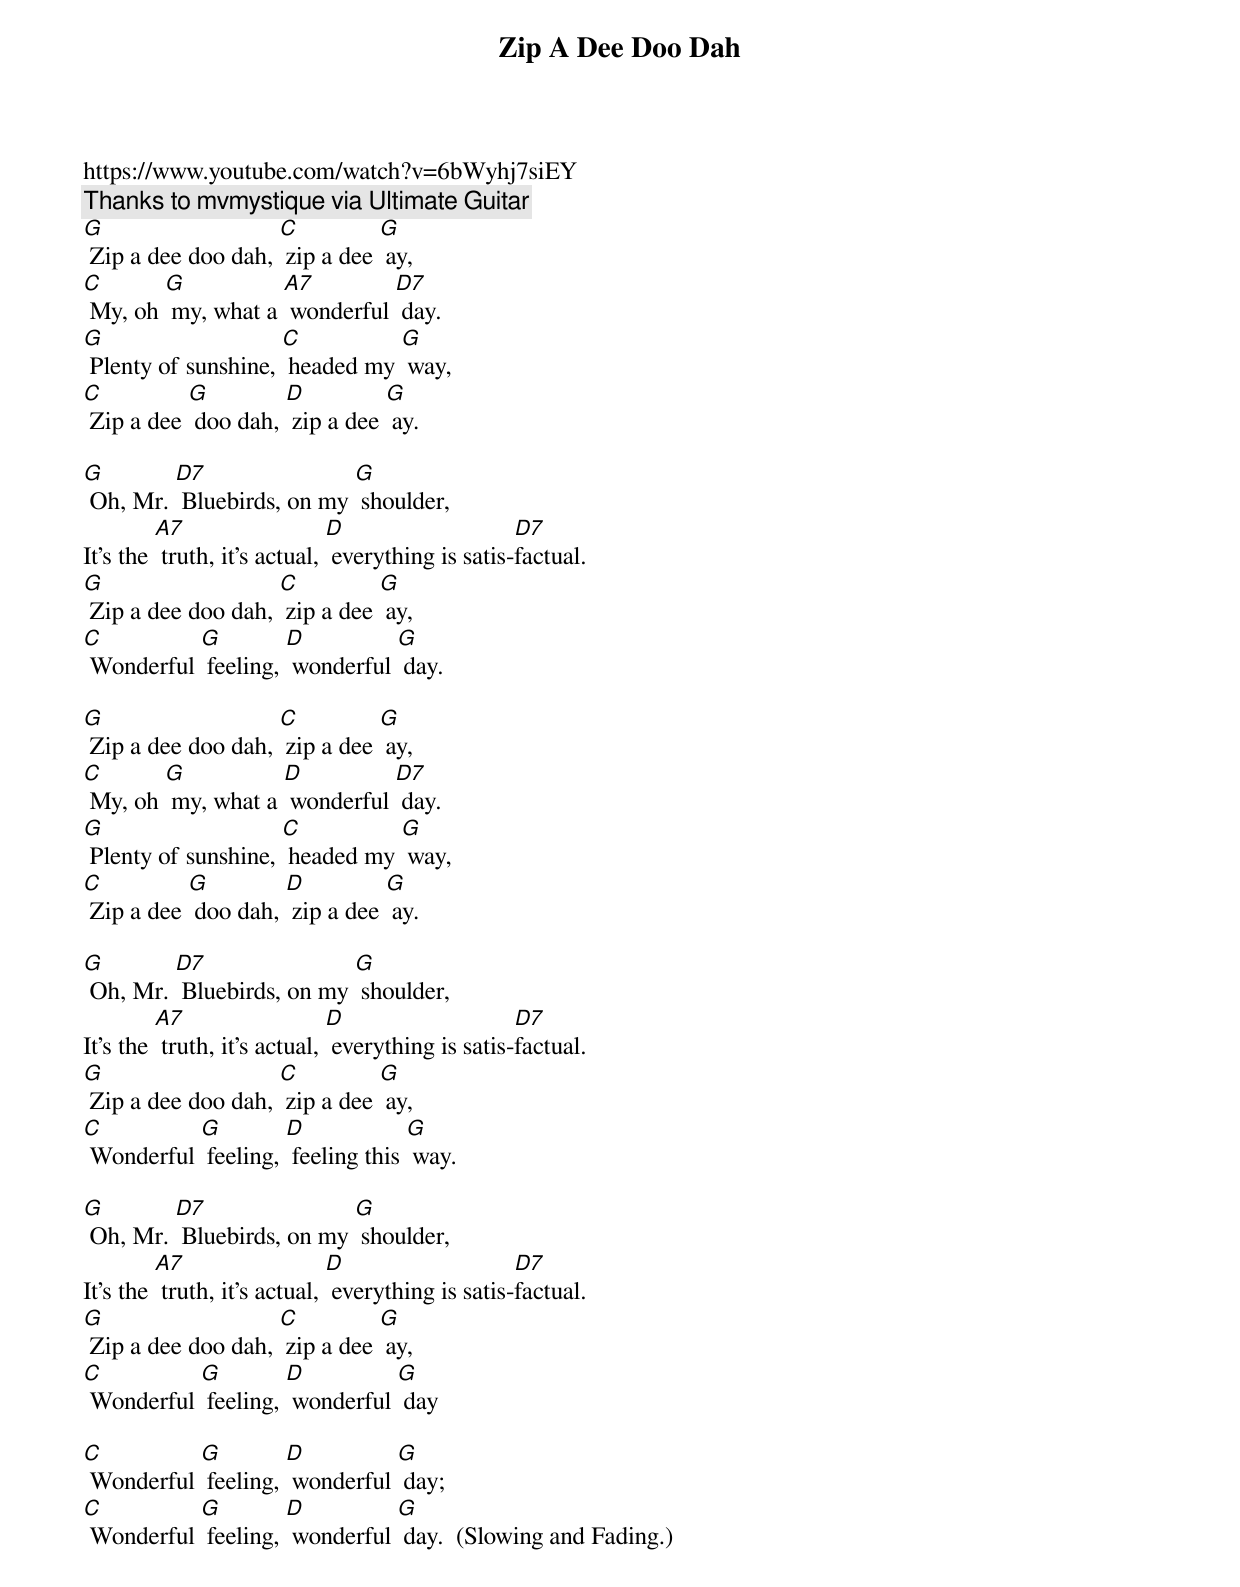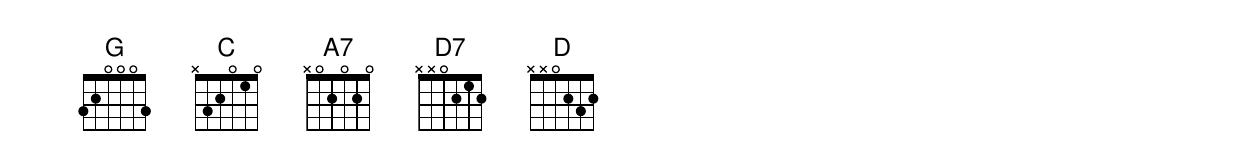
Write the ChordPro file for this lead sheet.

{t:Zip A Dee Doo Dah}
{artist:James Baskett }
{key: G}
https://www.youtube.com/watch?v=6bWyhj7siEY
{c: Thanks to mvmystique via Ultimate Guitar}
[G] Zip a dee doo dah, [C] zip a dee [G] ay,
[C] My, oh [G] my, what a [A7] wonderful [D7] day.
[G] Plenty of sunshine, [C] headed my [G] way,
[C] Zip a dee [G] doo dah, [D] zip a dee [G] ay.

[G] Oh, Mr. [D7] Bluebirds, on my [G] shoulder,
It’s the [A7] truth, it's actual, [D] everything is satis-[D7]factual.
[G] Zip a dee doo dah, [C] zip a dee [G] ay,
[C] Wonderful [G] feeling, [D] wonderful [G] day.

[G] Zip a dee doo dah, [C] zip a dee [G] ay,
[C] My, oh [G] my, what a [D] wonderful [D7] day.
[G] Plenty of sunshine, [C] headed my [G] way,
[C] Zip a dee [G] doo dah, [D] zip a dee [G] ay.

[G] Oh, Mr. [D7] Bluebirds, on my [G] shoulder,
It’s the [A7] truth, it's actual, [D] everything is satis-[D7]factual.
[G] Zip a dee doo dah, [C] zip a dee [G] ay,
[C] Wonderful [G] feeling, [D] feeling this [G] way.

[G] Oh, Mr. [D7] Bluebirds, on my [G] shoulder,
It’s the [A7] truth, it's actual, [D] everything is satis-[D7]factual.
[G] Zip a dee doo dah, [C] zip a dee [G] ay,
[C] Wonderful [G] feeling, [D] wonderful [G] day

[C] Wonderful [G] feeling, [D] wonderful [G] day;
[C] Wonderful [G] feeling, [D] wonderful [G] day.  (Slowing and Fading.)
